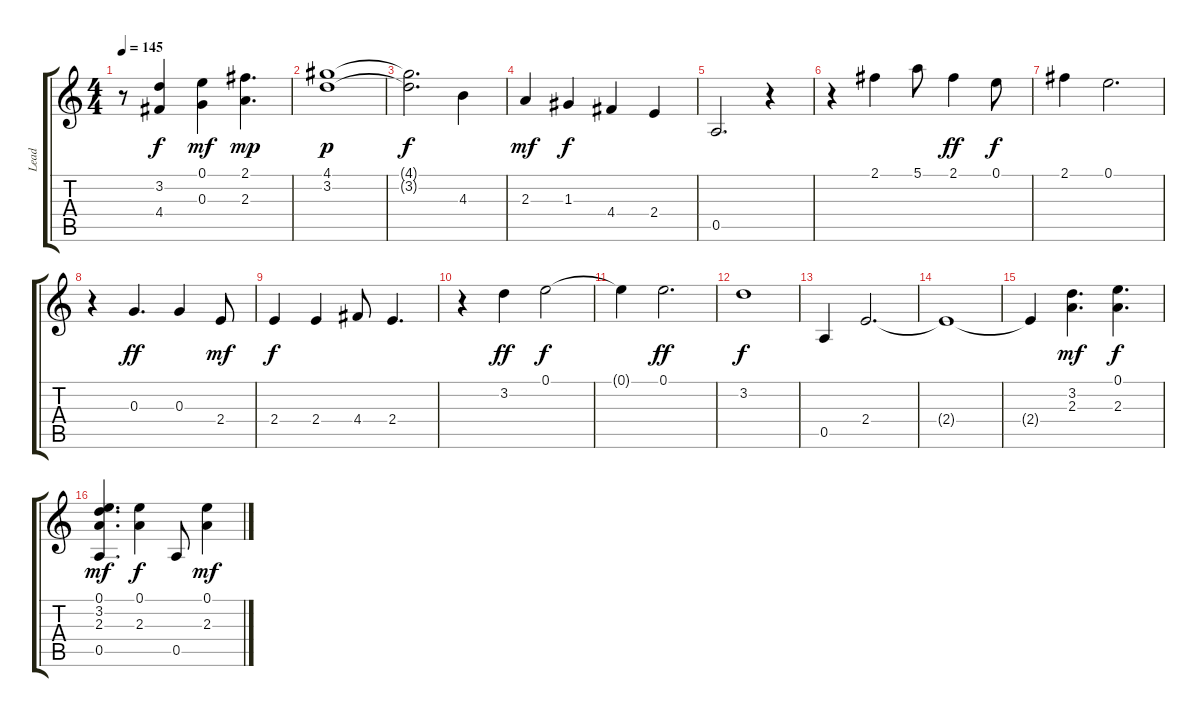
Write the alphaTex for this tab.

\track ("Lead" "Lead") {instrument electricguitarjazz}
\staff {score tabs}
\tuning (E4 B3 G3 D3 A2 E2) {hide}
\ts (4 4)
\tempo 145
\clef g2
\ks c
r.8{dy f} (3.2 4.4).4 (0.1 0.3).4{dy mf} (2.1 2.3).4{d dy mp} |
(4.1 3.2).1{dy p} |
(4.1{t} 3.2{t}).2{d dy f} 4.3.4 |
2.3.4{dy mf} 1.3.4{dy f} 4.4.4 2.4.4 |
0.5.2{d} r.4 |
r.4 2.1.4 5.1.8 2.1.4{dy ff} 0.1.8{dy f} |
2.1.4 0.1.2{d} |
r.4 0.3.4{d dy ff} 0.3.4 2.4.8{dy mf} |
2.4.4{dy f} 2.4.4 4.4.8 2.4.4{d} |
r.4 3.2.4{dy ff} 0.1.2{dy f} |
0.1{t}.4 0.1.2{d dy ff} |
3.2.1{dy f} |
0.5.4 2.4.2{d} |
2.4{t}.1 |
2.4{t}.4 (3.2 2.3).4{d dy mf} (0.1 2.3).4{d dy f} |
(0.1 3.2 2.3 0.5).4{d dy mf} (0.1 2.3).4{dy f} 0.5.8 (0.1 2.3).4{dy mf}
